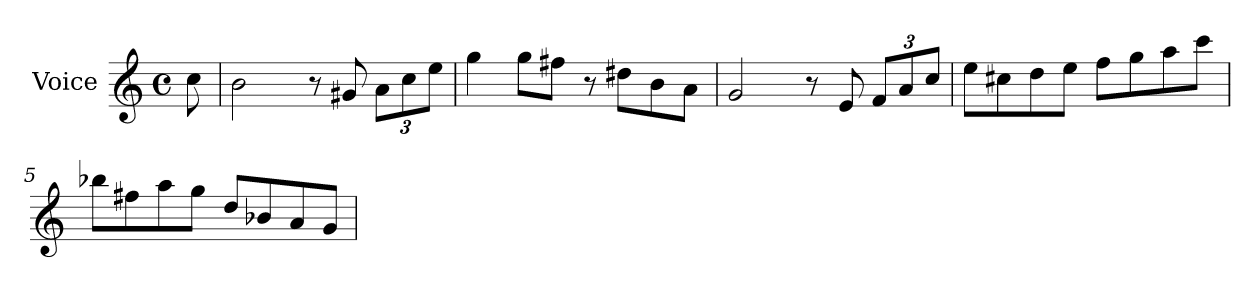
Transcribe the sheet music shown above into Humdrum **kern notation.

**kern
*part1
*staff1
*I"Voice
*I'Voice
*clefG2
*M4/4
*met(c)
=
8cc\
=1
2b\
8r
8g#X/
12a\L
12cc\
12ee\J
=2
4gg\
8gg\L
8ff#X\J
8r
8dd#X\L
8b\
8a\J
=3
2g/
8r
8e/
12f/L
12a/
12cc/J
=4
8ee\L
8cc#X\
8dd\
8ee\J
8ff\L
8gg\
8aa\
8ccc\J
=5
8bb-X\L
8ff#X\
8aa\
8gg\J
8dd/L
8b-X/
8a/
8g/J
=
*-
